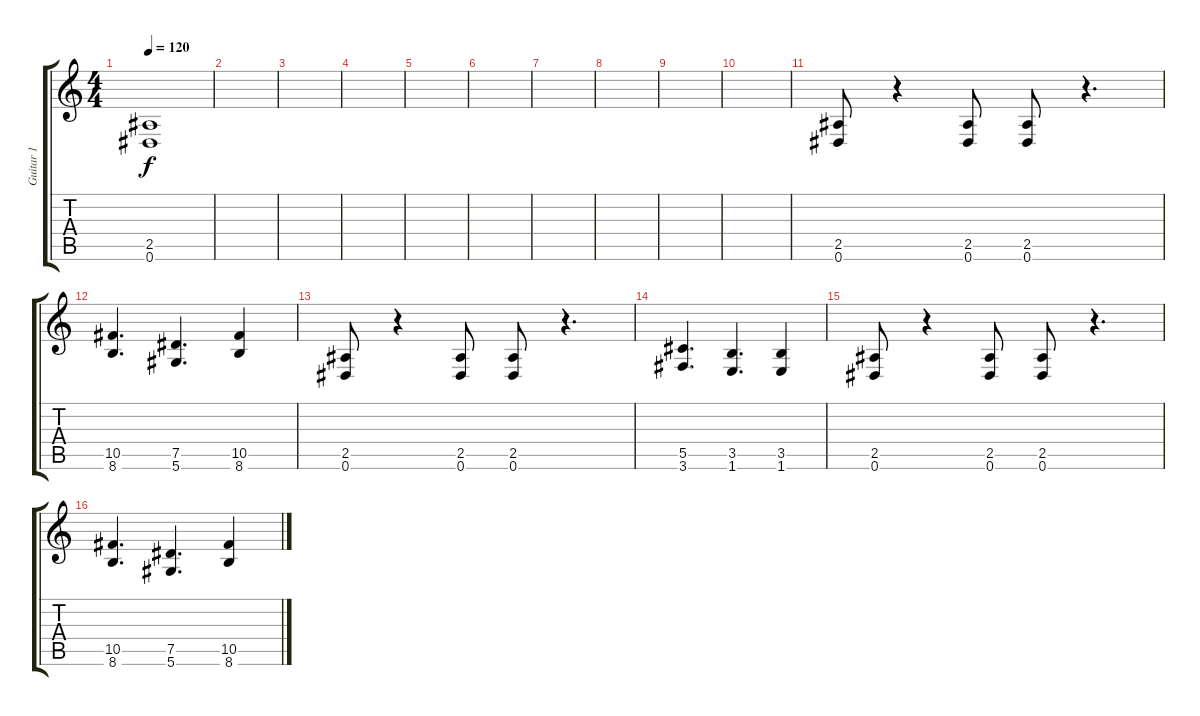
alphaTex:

\track ("Guitar 1" "Guitar 1") {instrument electricguitarclean}
\staff {score tabs}
\tuning (Eb4 Bb3 Gb3 Db3 Ab2 Eb2) {hide}
\ts (4 4)
\tempo 120
\clef g2
\ks c
(2.5{t} 0.6{t}).1{dy f} |
|
|
|
|
|
|
|
|
|
(2.5 0.6).8 r.4 (2.5 0.6).8 (2.5 0.6).8 r.4{d} |
(10.5 8.6).4{d} (7.5 5.6).4{d} (10.5 8.6).4 |
(2.5 0.6).8 r.4 (2.5 0.6).8 (2.5 0.6).8 r.4{d} |
(5.5 3.6).4{d} (3.5 1.6).4{d} (3.5 1.6).4 |
(2.5 0.6).8 r.4 (2.5 0.6).8 (2.5 0.6).8 r.4{d} |
(10.5 8.6).4{d} (7.5 5.6).4{d} (10.5 8.6).4
